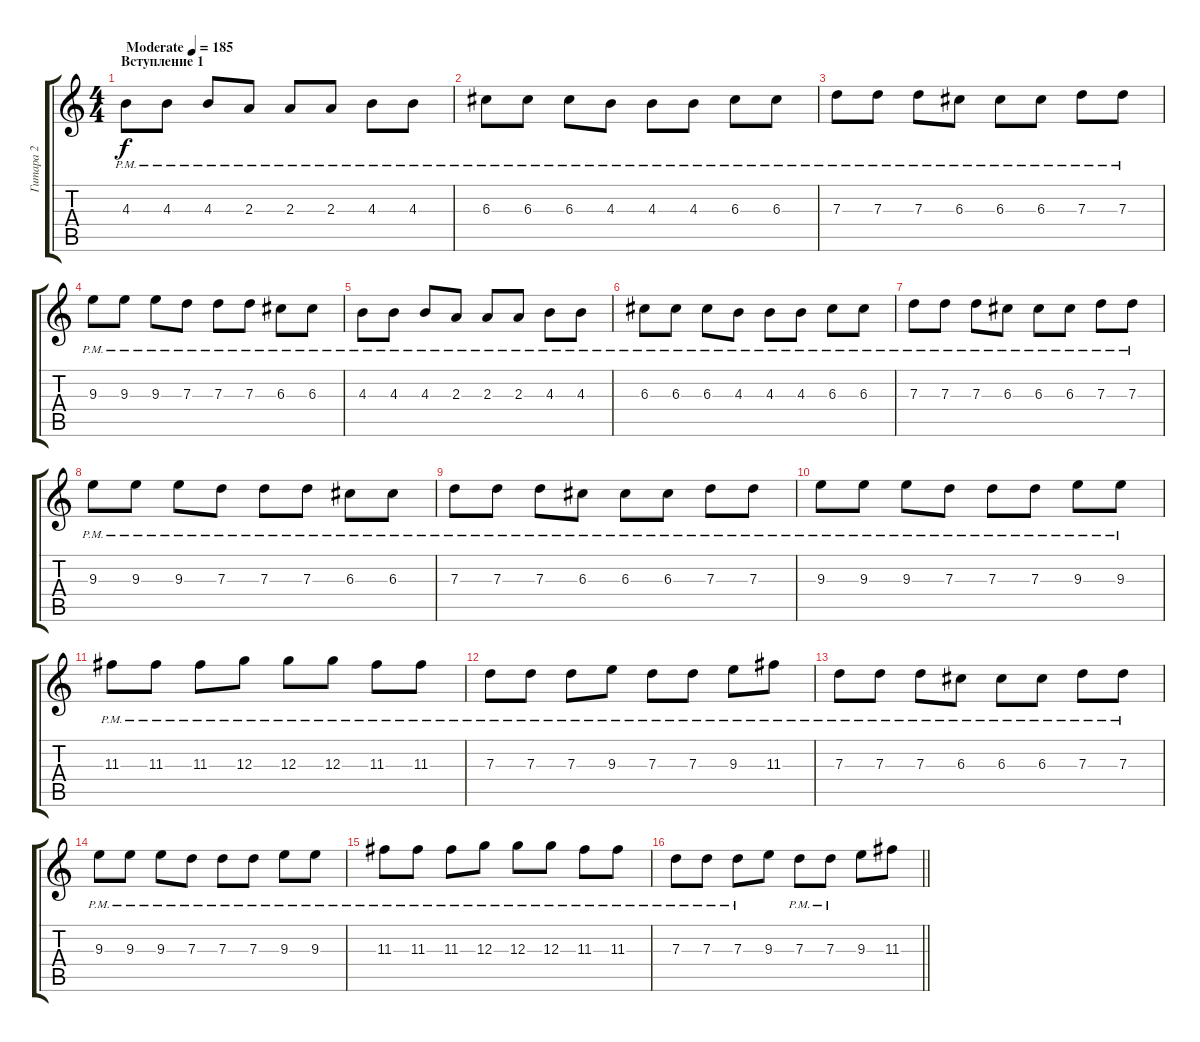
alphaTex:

\track ("Гитара 2" "Гитара 2") {instrument overdrivenguitar}
\staff {score tabs}
\tuning (E4 B3 G3 D3 A2 E2) {hide}
\ts (4 4)
\section ("" "Вступление 1")
\tempo (185 "Moderate")
\clef g2
\ks c
4.3{pm}.8{dy f instrument overdrivenguitar} 4.3{pm}.8 4.3{pm}.8 2.3{pm}.8 2.3{pm}.8 2.3{pm}.8 4.3{pm}.8 4.3{pm}.8 |
6.3{pm}.8 6.3{pm}.8 6.3{pm}.8 4.3{pm}.8 4.3{pm}.8 4.3{pm}.8 6.3{pm}.8 6.3{pm}.8 |
7.3{pm}.8 7.3{pm}.8 7.3{pm}.8 6.3{pm}.8 6.3{pm}.8 6.3{pm}.8 7.3{pm}.8 7.3{pm}.8 |
9.3{pm}.8 9.3{pm}.8 9.3{pm}.8 7.3{pm}.8 7.3{pm}.8 7.3{pm}.8 6.3{pm}.8 6.3{pm}.8 |
4.3{pm}.8 4.3{pm}.8 4.3{pm}.8 2.3{pm}.8 2.3{pm}.8 2.3{pm}.8 4.3{pm}.8 4.3{pm}.8 |
6.3{pm}.8 6.3{pm}.8 6.3{pm}.8 4.3{pm}.8 4.3{pm}.8 4.3{pm}.8 6.3{pm}.8 6.3{pm}.8 |
7.3{pm}.8 7.3{pm}.8 7.3{pm}.8 6.3{pm}.8 6.3{pm}.8 6.3{pm}.8 7.3{pm}.8 7.3{pm}.8 |
9.3{pm}.8 9.3{pm}.8 9.3{pm}.8 7.3{pm}.8 7.3{pm}.8 7.3{pm}.8 6.3{pm}.8 6.3{pm}.8 |
7.3{pm}.8 7.3{pm}.8 7.3{pm}.8 6.3{pm}.8 6.3{pm}.8 6.3{pm}.8 7.3{pm}.8 7.3{pm}.8 |
9.3{pm}.8 9.3{pm}.8 9.3{pm}.8 7.3{pm}.8 7.3{pm}.8 7.3{pm}.8 9.3{pm}.8 9.3{pm}.8 |
11.3{pm}.8 11.3{pm}.8 11.3{pm}.8 12.3{pm}.8 12.3{pm}.8 12.3{pm}.8 11.3{pm}.8 11.3{pm}.8 |
7.3{pm}.8 7.3{pm}.8 7.3{pm}.8 9.3{pm}.8 7.3{pm}.8 7.3{pm}.8 9.3{pm}.8 11.3{pm}.8 |
7.3{pm}.8 7.3{pm}.8 7.3{pm}.8 6.3{pm}.8 6.3{pm}.8 6.3{pm}.8 7.3{pm}.8 7.3{pm}.8 |
9.3{pm}.8 9.3{pm}.8 9.3{pm}.8 7.3{pm}.8 7.3{pm}.8 7.3{pm}.8 9.3{pm}.8 9.3{pm}.8 |
11.3{pm}.8 11.3{pm}.8 11.3{pm}.8 12.3{pm}.8 12.3{pm}.8 12.3{pm}.8 11.3{pm}.8 11.3{pm}.8 |
\barLineRight lightlight
7.3{pm}.8 7.3{pm}.8 7.3{pm}.8 9.3.8 7.3{pm}.8 7.3{pm}.8 9.3.8 11.3.8
